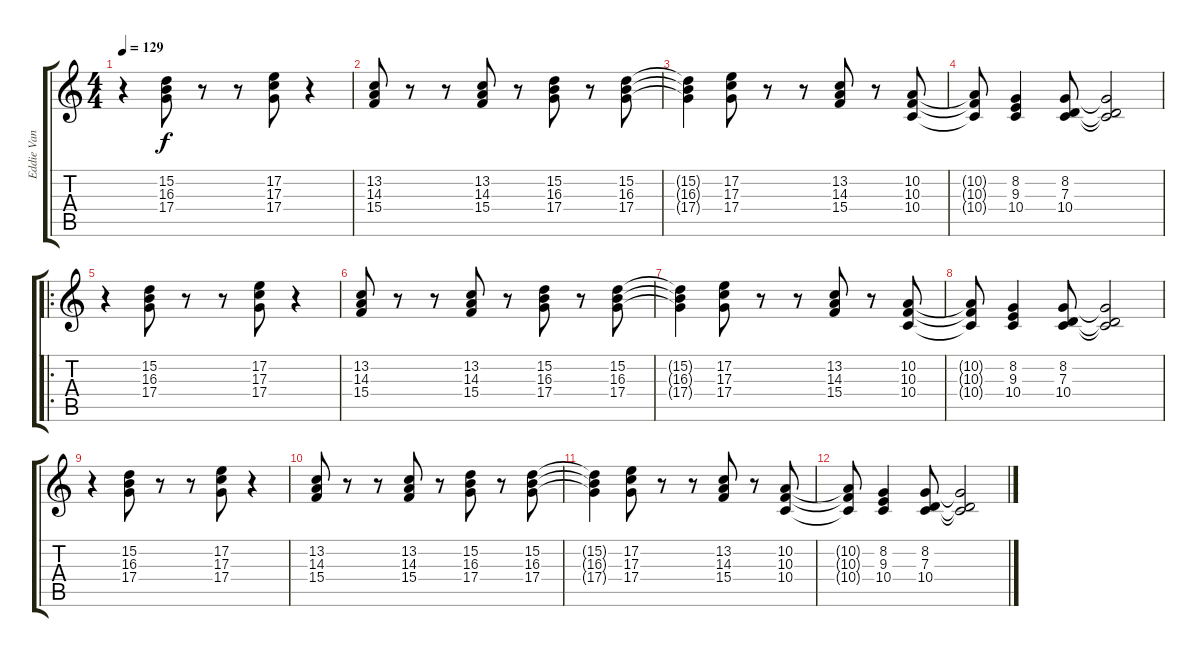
\track ("Eddie Van Halen" "Eddie Van ") {instrument lead2sawtooth}
\staff {score tabs}
\tuning (E4 B3 G3 D3 A2 E2) {hide}
\ts (4 4)
\tempo 129
\clef g2
\ks c
r.4{dy f} (15.2 16.3 17.4).8 r.8 r.8 (17.2 17.3 17.4).8 r.4 |
(13.2 14.3 15.4).8 r.8 r.8 (13.2 14.3 15.4).8 r.8 (15.2 16.3 17.4).8 r.8 (15.2 16.3 17.4).8 |
(15.2{t} 16.3{t} 17.4{t}).4 (17.2 17.3 17.4).8 r.8 r.8 (13.2 14.3 15.4).8 r.8 (10.2 10.3 10.4).8 |
(10.2{t} 10.3{t} 10.4{t}).8 (8.2 9.3 10.4).4 (8.2 7.3 10.4).8 (8.2{t} 7.3{t} 10.4{t}).2 |
\ro
r.4 (15.2 16.3 17.4).8 r.8 r.8 (17.2 17.3 17.4).8 r.4 |
(13.2 14.3 15.4).8 r.8 r.8 (13.2 14.3 15.4).8 r.8 (15.2 16.3 17.4).8 r.8 (15.2 16.3 17.4).8 |
(15.2{t} 16.3{t} 17.4{t}).4 (17.2 17.3 17.4).8 r.8 r.8 (13.2 14.3 15.4).8 r.8 (10.2 10.3 10.4).8 |
(10.2{t} 10.3{t} 10.4{t}).8 (8.2 9.3 10.4).4 (8.2 7.3 10.4).8 (8.2{t} 7.3{t} 10.4{t}).2 |
r.4 (15.2 16.3 17.4).8 r.8 r.8 (17.2 17.3 17.4).8 r.4 |
(13.2 14.3 15.4).8 r.8 r.8 (13.2 14.3 15.4).8 r.8 (15.2 16.3 17.4).8 r.8 (15.2 16.3 17.4).8 |
(15.2{t} 16.3{t} 17.4{t}).4 (17.2 17.3 17.4).8 r.8 r.8 (13.2 14.3 15.4).8 r.8 (10.2 10.3 10.4).8 |
(10.2{t} 10.3{t} 10.4{t}).8 (8.2 9.3 10.4).4 (8.2 7.3 10.4).8 (8.2{t} 7.3{t} 10.4{t}).2
